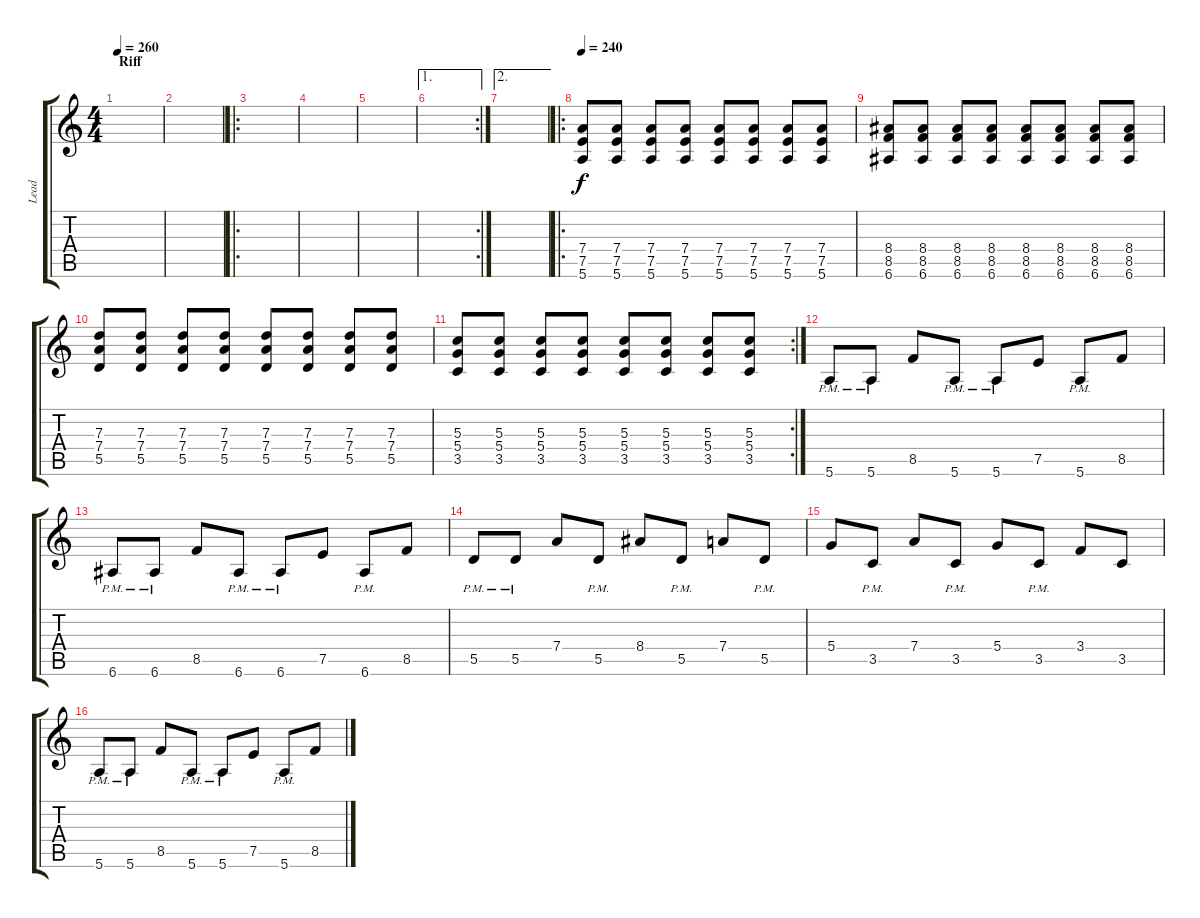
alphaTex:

\track ("Lead" "Lead") {instrument distortionguitar}
\staff {score tabs}
\tuning (E4 B3 G3 D3 A2 E2) {hide}
\ts (4 4)
\section ("" "Riff")
\tempo 260
\clef g2
\ks c
|
|
\ro
|
|
|
\ae 1
\rc 2
|
\ae 2
|
\ro
\tempo 240
(7.4 7.5 5.6).8 (7.4 7.5 5.6).8 (7.4 7.5 5.6).8 (7.4 7.5 5.6).8 (7.4 7.5 5.6).8 (7.4 7.5 5.6).8 (7.4 7.5 5.6).8 (7.4 7.5 5.6).8 |
(8.4 8.5 6.6).8 (8.4 8.5 6.6).8 (8.4 8.5 6.6).8 (8.4 8.5 6.6).8 (8.4 8.5 6.6).8 (8.4 8.5 6.6).8 (8.4 8.5 6.6).8 (8.4 8.5 6.6).8 |
(7.3 7.4 5.5).8 (7.3 7.4 5.5).8 (7.3 7.4 5.5).8 (7.3 7.4 5.5).8 (7.3 7.4 5.5).8 (7.3 7.4 5.5).8 (7.3 7.4 5.5).8 (7.3 7.4 5.5).8 |
\rc 2
(5.3 5.4 3.5).8 (5.3 5.4 3.5).8 (5.3 5.4 3.5).8 (5.3 5.4 3.5).8 (5.3 5.4 3.5).8 (5.3 5.4 3.5).8 (5.3 5.4 3.5).8 (5.3 5.4 3.5).8 |
5.6{pm}.8 5.6{pm}.8 8.5.8 5.6{pm}.8 5.6{pm}.8 7.5.8 5.6{pm}.8 8.5.8 |
6.6{pm}.8 6.6{pm}.8 8.5.8 6.6{pm}.8 6.6{pm}.8 7.5.8 6.6{pm}.8 8.5.8 |
5.5{pm}.8 5.5{pm}.8 7.4.8 5.5{pm}.8 8.4.8 5.5{pm}.8 7.4.8 5.5{pm}.8 |
5.4.8 3.5{pm}.8 7.4.8 3.5{pm}.8 5.4.8 3.5{pm}.8 3.4.8 3.5.8 |
5.6{pm}.8 5.6{pm}.8 8.5.8 5.6{pm}.8 5.6{pm}.8 7.5.8 5.6{pm}.8 8.5.8
